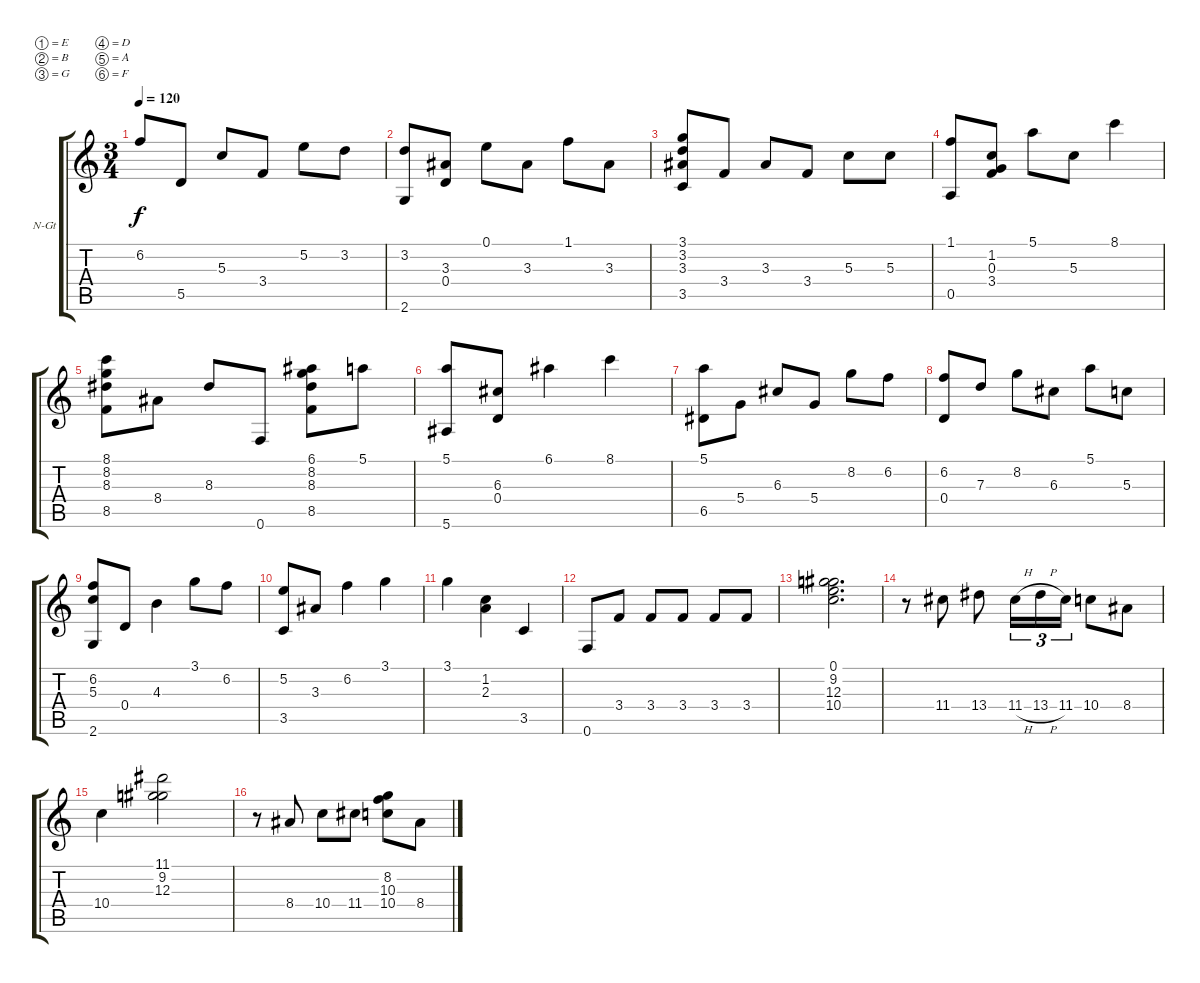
\bracketExtendMode groupsimilarinstruments
\firstSystemTrackNameOrientation horizontal
\otherSystemsTrackNameOrientation horizontal
\track ("Piste 1" "N-Gt") {instrument acousticguitarnylon}
\staff {score tabs}
\tuning (E4 B3 G3 D3 A2 F2)
\ts (3 4)
\tempo 120
\clef g2
\ks c
6.2.8{dy f} 5.5.8 5.3.8 3.4.8 5.2.8 3.2.8 |
(3.2 2.6).8 (3.3 0.4).8 0.1.8 3.3.8 1.1.8 3.3.8 |
(3.1 3.2 3.3 3.5).8 3.4.8 3.3.8 3.4.8 5.3.8 5.3.8 |
(1.1 0.5).8 (1.2 0.3 3.4).8 5.1.8 5.3.8 8.1.4 |
(8.1 8.2 8.3 8.5).8 8.4.8 8.3.8 0.6.8 (6.1 8.2 8.3 8.5).8 5.1.8 |
(5.1 5.6).8 (6.3 0.4).8 6.1.4 8.1.4 |
(5.1 6.5).8 5.4.8 6.3.8 5.4.8 8.2.8 6.2.8 |
(6.2 0.4).8 7.3.8 8.2.8 6.3.8 5.1.8 5.3.8 |
(6.2 5.3 2.6).8 0.4.8 4.3.4 3.1.8 6.2.8 |
(5.2 3.5).8 3.3.8 6.2.4 3.1.4 |
3.1.4 (1.2 2.3).4 3.5.4 |
0.6.8 3.4.8 3.4.8 3.4.8 3.4.8 3.4.8 |
(0.1 9.2 12.3 10.4).2{d} |
r.8 11.4.8 13.4.8 11.4{h}.16{tu (3 2)} 13.4{h}.16{tu (3 2)} 11.4.16{tu (3 2)} 10.4.8 8.4.8 |
10.4.4 (11.1 9.2 12.3).2 |
r.8 8.4.8 10.4.8 11.4.8 (8.2 10.3 10.4).8 8.4.8
